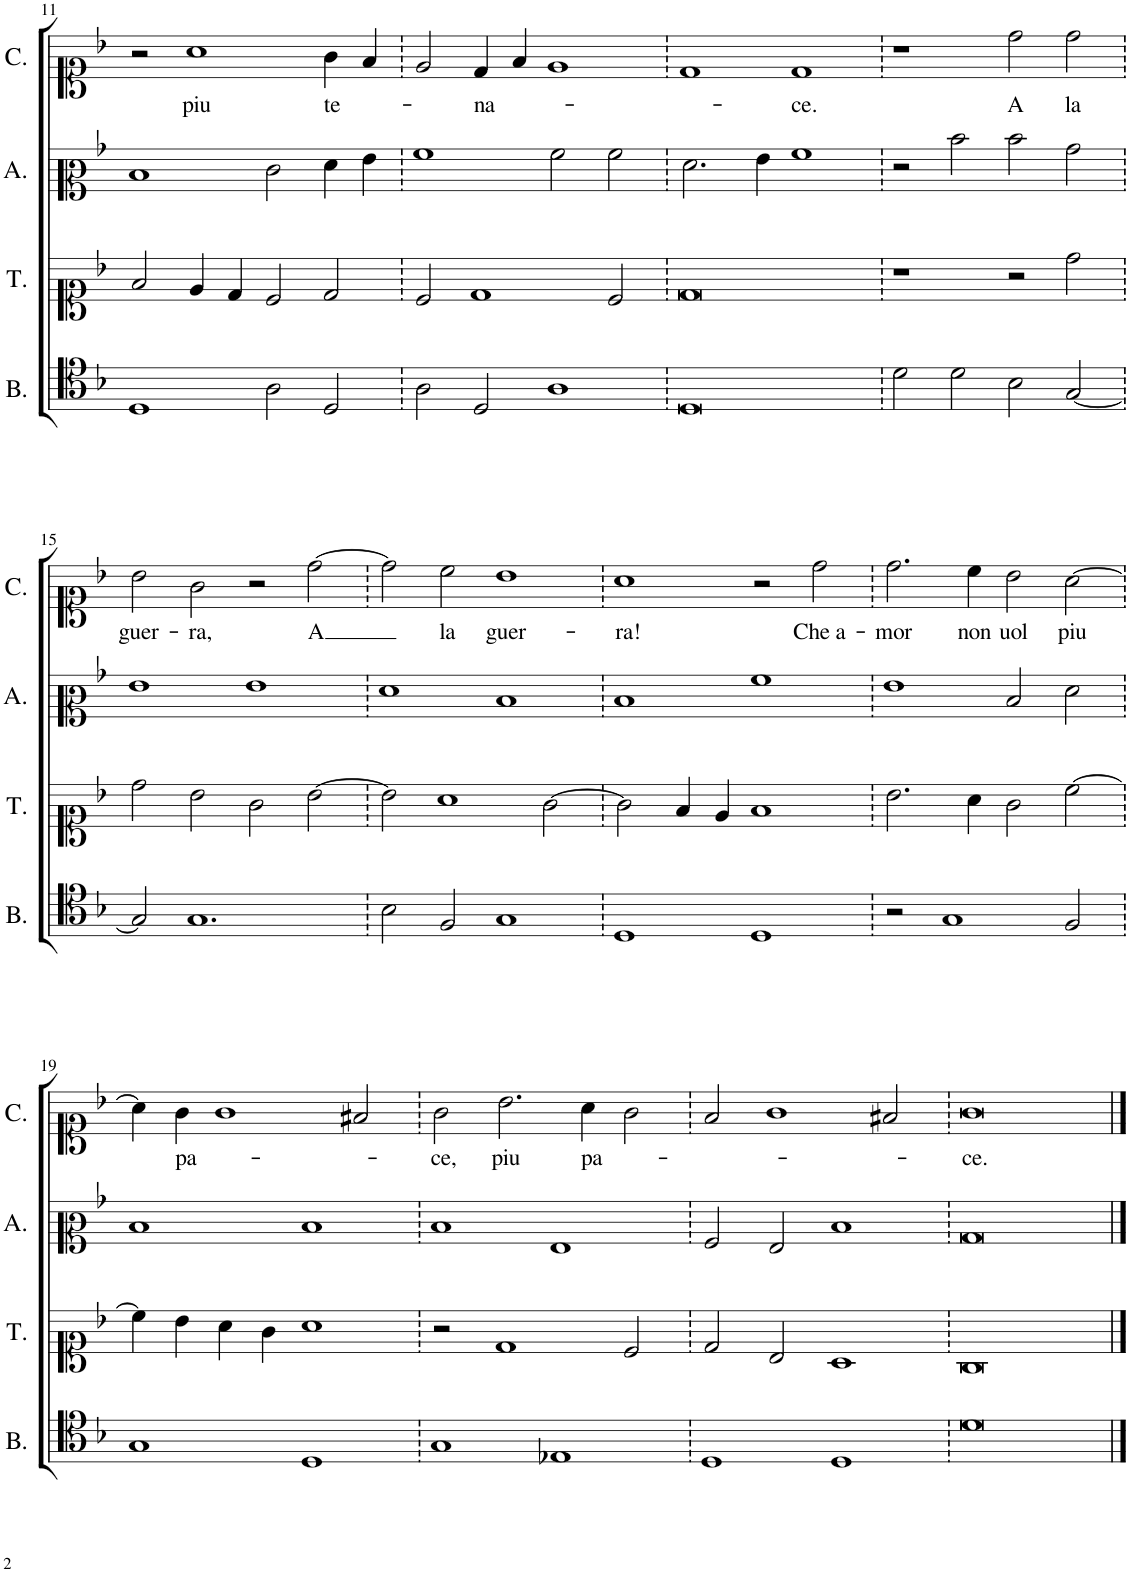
**kern	**kern	**kern	**kern	**text
*part4	*part3	*part2	*part1	*part1
*staff4	*staff3	*staff2	*staff1	*staff1
*I"Bassus	*I"Tenor	*I"Altus	*I"Cantus	*
*I'B.	*I'T.	*I'A.	*I'C.	*
!!LO:PB:g=z
*clefC4	*clefC1	*clefC2	*clefC1	*
*k[b-]	*k[b-]	*k[b-]	*k[b-]	*
*M8/4	*M8/4	*M8/4	*M8/4	*
=11	=11	=11	=11	=11
1D	2f/	1d	2r	.
!	!	!	!	!LO:LY:b
.	4e/	.	1a	piu
.	4d/	.	.	.
2A\	2c/	2e\	.	.
!	!	!	!	!LO:LY:b
2D/	2d/	4f\	4g\	te-
.	.	4g\	4f/	.
=12	=12	=12	=12	=12
2A\	2c/	1a	2e/	.
!	!	!	!	!LO:LY:b
2D/	1d	.	4d/	-na-
.	.	.	4f/	.
1A	.	2a\	1e	.
.	2c/	2a\	.	.
=13	=13	=13	=13	=13
0D	0d	2.f\	1d	.
.	.	4g\	.	.
!	!	!	!	!LO:LY:b
.	.	1a	1d	-ce.
=14	=14	=14	=14	=14
2d\	1r	2r	1r	.
2d\	.	2dd\	.	.
!	!	!	!	!LO:LY:b
2B-\	2r	2dd\	2dd\	A
!	!	!	!	!LO:LY:b
[2G/	2dd\	2b-\	2dd\	la
!!LO:LB:g=z
=15	=15	=15	=15	=15
!	!	!	!	!LO:LY:b
2G/]	2dd\	1g	2b-\	guer-
!	!	!	!	!LO:LY:b
1.G	2b-\	.	2g\	-ra,
.	2g\	1g	2r	.
!	!	!	!	!LO:LY:b
.	[2b-\	.	[2dd\	A
=16	=16	=16	=16	=16
2B-\	2b-\]	1f	2dd\]	.
!	!	!	!	!LO:LY:b
2F/	1a	.	2cc\	la
!	!	!	!	!LO:LY:b
1G	.	1d	1b-	guer-
.	[2g\	.	.	.
=17	=17	=17	=17	=17
!	!	!	!	!LO:LY:b
1D	2g\]	1d	1a	-ra!
.	4f/	.	.	.
.	4e/	.	.	.
1D	1f	1a	2r	.
!	!	!	!	!LO:LY:b
.	.	.	2dd\	Che a-
=18	=18	=18	=18	=18
!	!	!	!	!LO:LY:b
2r	2.b-\	1g	2.dd\	-mor
1G	.	.	.	.
!	!	!	!	!LO:LY:b
.	4a\	.	4cc\	non
!	!	!	!	!LO:LY:b
.	2g\	2d/	2b-\	uol
!	!	!	!	!LO:LY:b
2F/	[2cc\	2f\	[2a\	piu
!!LO:LB:g=z
=19	=19	=19	=19	=19
1G	4cc\]	1d	4a\]	.
!	!	!	!	!LO:LY:b
.	4b-\	.	4g\	pa-
.	4a\	.	1g	.
.	4g\	.	.	.
1D	1a	1d	.	.
.	.	.	2f#X/	.
=20	=20	=20	=20	=20
!	!	!	!	!LO:LY:b
1G	2r	1d	2g\	-ce,
!	!	!	!	!LO:LY:b
.	1d	.	2.b-\	piu
1E-X	.	1G	.	.
!	!	!	!	!LO:LY:b
.	.	.	4a\	pa-
.	2c/	.	2g\	.
=21	=21	=21	=21	=21
1D	2d/	2A/	2f/	.
.	2B-/	2G/	1g	.
1D	1A	1d	.	.
.	.	.	2f#X/	.
=22	=22	=22	=22	=22
!	!	!	!	!LO:LY:b
0d	0G	0B-	0g	-ce.
==	==	==	==	==
*-	*-	*-	*-	*-
